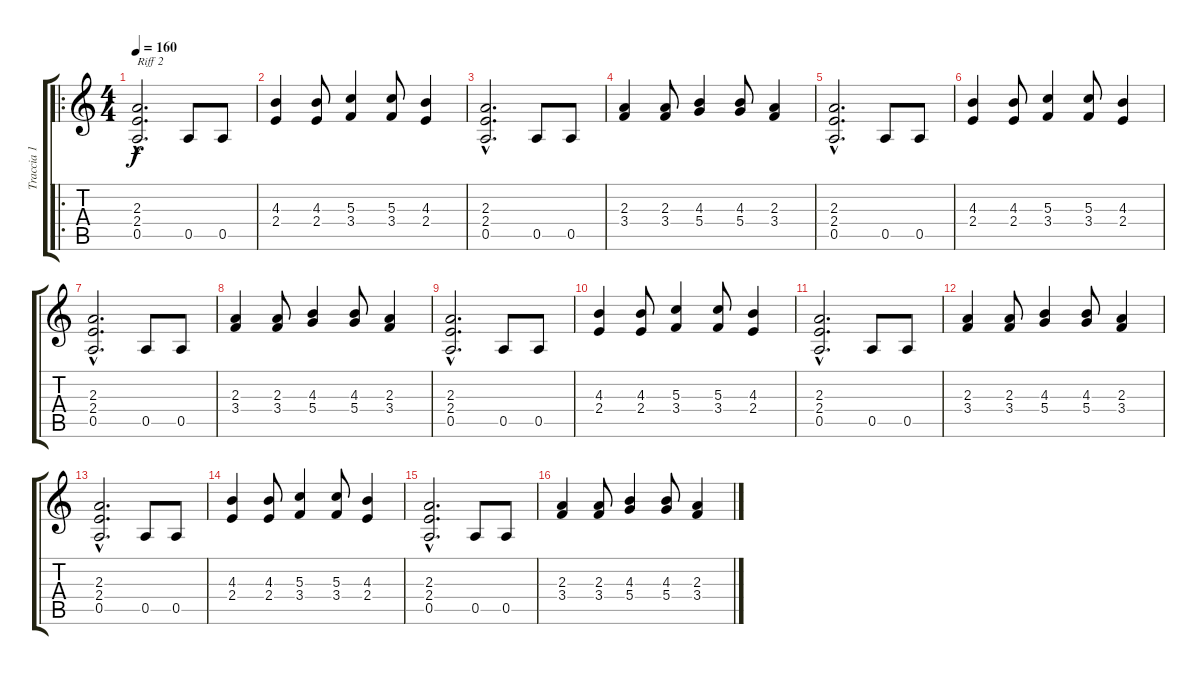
\track ("Traccia 1" "Traccia 1") {instrument distortionguitar}
\staff {score tabs}
\tuning (E4 B3 G3 D3 A2 E2) {hide}
\ro
\ts (4 4)
\tempo 160
\clef g2
\ks c
(2.3{hac} 2.4{hac} 0.5{hac}).2{d txt "Riff 2" dy f} 0.5.8 0.5.8 |
(4.3 2.4).4 (4.3 2.4).8 (5.3 3.4).4 (5.3 3.4).8 (4.3 2.4).4 |
(2.3{hac} 2.4{hac} 0.5{hac}).2{d} 0.5.8 0.5.8 |
(2.3 3.4).4 (2.3 3.4).8 (4.3 5.4).4 (4.3 5.4).8 (2.3 3.4).4 |
(2.3{hac} 2.4{hac} 0.5{hac}).2{d} 0.5.8 0.5.8 |
(4.3 2.4).4 (4.3 2.4).8 (5.3 3.4).4 (5.3 3.4).8 (4.3 2.4).4 |
(2.3{hac} 2.4{hac} 0.5{hac}).2{d} 0.5.8 0.5.8 |
(2.3 3.4).4 (2.3 3.4).8 (4.3 5.4).4 (4.3 5.4).8 (2.3 3.4).4 |
(2.3{hac} 2.4{hac} 0.5{hac}).2{d} 0.5.8 0.5.8 |
(4.3 2.4).4 (4.3 2.4).8 (5.3 3.4).4 (5.3 3.4).8 (4.3 2.4).4 |
(2.3{hac} 2.4{hac} 0.5{hac}).2{d} 0.5.8 0.5.8 |
(2.3 3.4).4 (2.3 3.4).8 (4.3 5.4).4 (4.3 5.4).8 (2.3 3.4).4 |
(2.3{hac} 2.4{hac} 0.5{hac}).2{d} 0.5.8 0.5.8 |
(4.3 2.4).4 (4.3 2.4).8 (5.3 3.4).4 (5.3 3.4).8 (4.3 2.4).4 |
(2.3{hac} 2.4{hac} 0.5{hac}).2{d} 0.5.8 0.5.8 |
(2.3 3.4).4 (2.3 3.4).8 (4.3 5.4).4 (4.3 5.4).8 (2.3 3.4).4
